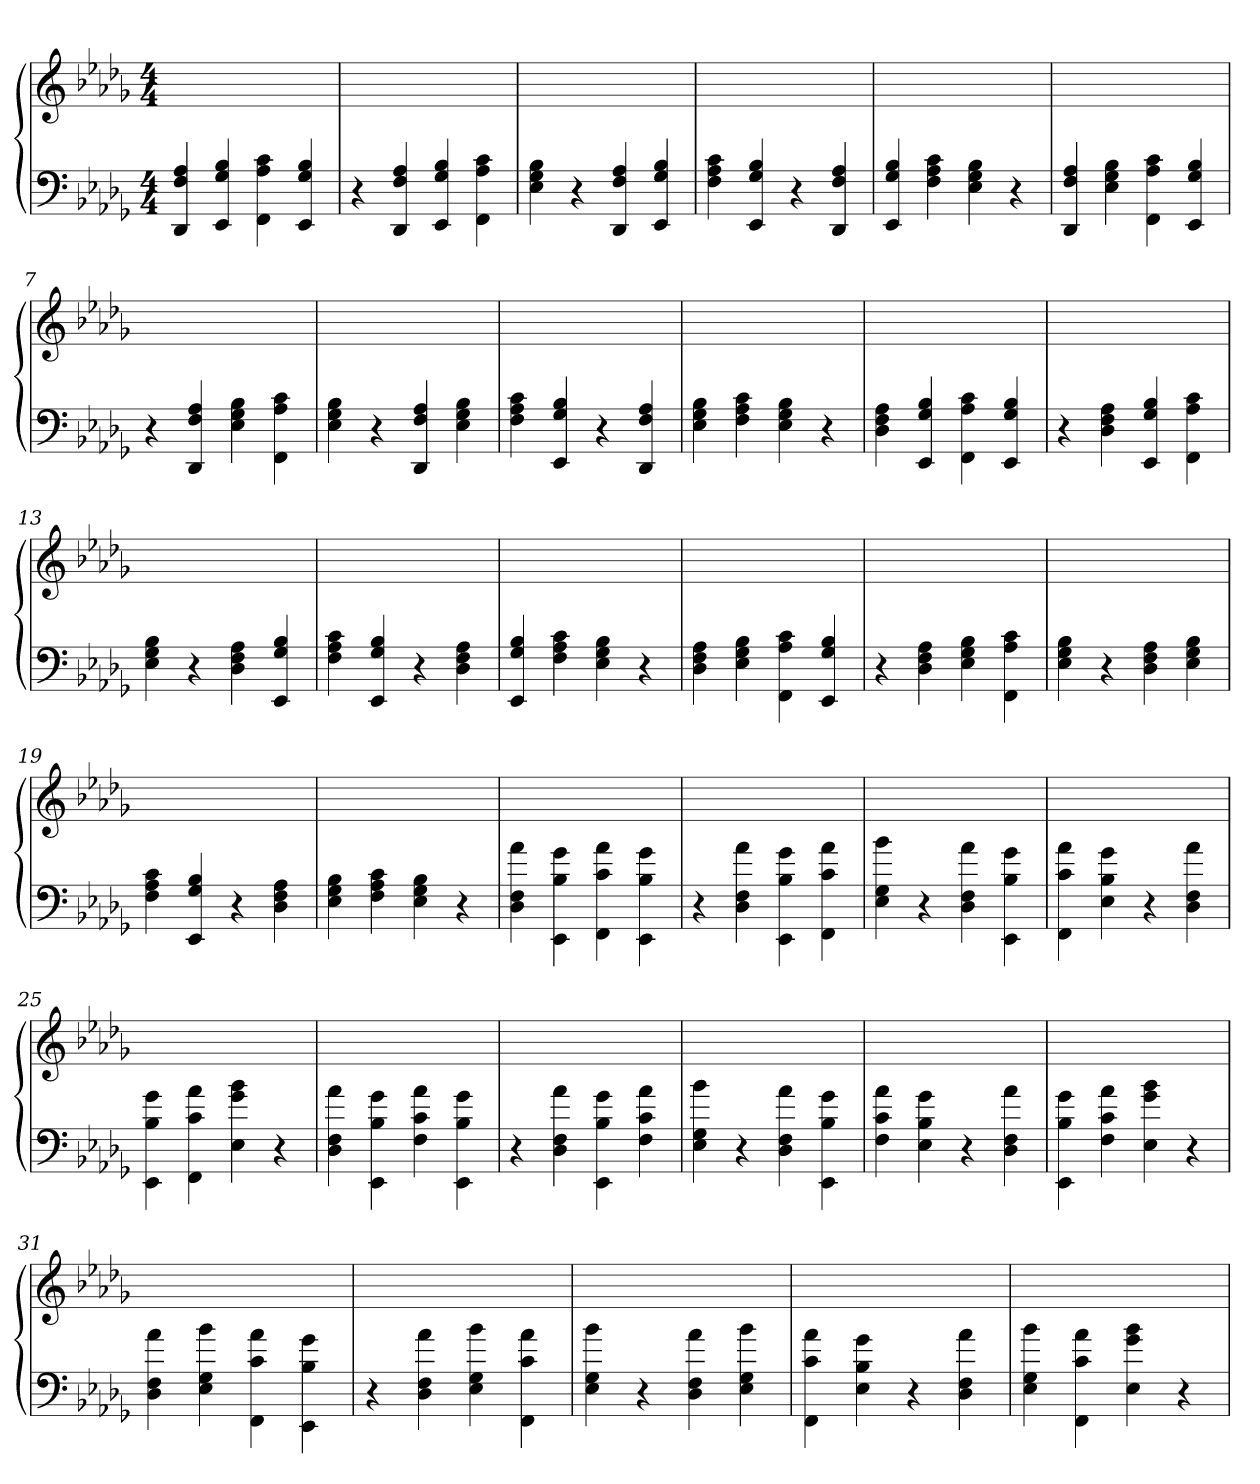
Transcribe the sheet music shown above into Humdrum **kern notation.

**kern	**kern
*part2	*part1
*staff2	*staff1
*clefF4	*clefG2
*k[b-e-a-d-g-]	*k[b-e-a-d-g-]
*D-:	*D-:
*M4/4	*M4/4
*MM60	*MM60
=1	=1
4DD- 4F 4A-	1ryy
4EE- 4G- 4B-	.
4FF 4A- 4c	.
4EE- 4G- 4B-	.
=2	=2
4r	1ryy
4DD- 4F 4A-	.
4EE- 4G- 4B-	.
4FF 4A- 4c	.
=3	=3
4E- 4G- 4B-	1ryy
4r	.
4DD- 4F 4A-	.
4EE- 4G- 4B-	.
=4	=4
4F 4A- 4c	1ryy
4EE- 4G- 4B-	.
4r	.
4DD- 4F 4A-	.
=5	=5
4EE- 4G- 4B-	1ryy
4F 4A- 4c	.
4E- 4G- 4B-	.
4r	.
=6	=6
4DD- 4F 4A-	1ryy
4E- 4G- 4B-	.
4FF 4A- 4c	.
4EE- 4G- 4B-	.
=7	=7
4r	1ryy
4DD- 4F 4A-	.
4E- 4G- 4B-	.
4FF 4A- 4c	.
=8	=8
4E- 4G- 4B-	1ryy
4r	.
4DD- 4F 4A-	.
4E- 4G- 4B-	.
=9	=9
4F 4A- 4c	1ryy
4EE- 4G- 4B-	.
4r	.
4DD- 4F 4A-	.
=10	=10
4E- 4G- 4B-	1ryy
4F 4A- 4c	.
4E- 4G- 4B-	.
4r	.
=11	=11
4D- 4F 4A-	1ryy
4EE- 4G- 4B-	.
4FF 4A- 4c	.
4EE- 4G- 4B-	.
=12	=12
4r	1ryy
4D- 4F 4A-	.
4EE- 4G- 4B-	.
4FF 4A- 4c	.
=13	=13
4E- 4G- 4B-	1ryy
4r	.
4D- 4F 4A-	.
4EE- 4G- 4B-	.
=14	=14
4F 4A- 4c	1ryy
4EE- 4G- 4B-	.
4r	.
4D- 4F 4A-	.
=15	=15
4EE- 4G- 4B-	1ryy
4F 4A- 4c	.
4E- 4G- 4B-	.
4r	.
=16	=16
4D- 4F 4A-	1ryy
4E- 4G- 4B-	.
4FF 4A- 4c	.
4EE- 4G- 4B-	.
=17	=17
4r	1ryy
4D- 4F 4A-	.
4E- 4G- 4B-	.
4FF 4A- 4c	.
=18	=18
4E- 4G- 4B-	1ryy
4r	.
4D- 4F 4A-	.
4E- 4G- 4B-	.
=19	=19
4F 4A- 4c	1ryy
4EE- 4G- 4B-	.
4r	.
4D- 4F 4A-	.
=20	=20
4E- 4G- 4B-	1ryy
4F 4A- 4c	.
4E- 4G- 4B-	.
4r	.
=21	=21
4D- 4F 4a-	1ryy
4EE- 4B- 4g-	.
4FF 4c 4a-	.
4EE- 4B- 4g-	.
=22	=22
4r	1ryy
4D- 4F 4a-	.
4EE- 4B- 4g-	.
4FF 4c 4a-	.
=23	=23
4E- 4G- 4b-	1ryy
4r	.
4D- 4F 4a-	.
4EE- 4B- 4g-	.
=24	=24
4FF 4c 4a-	1ryy
4E- 4B- 4g-	.
4r	.
4D- 4F 4a-	.
=25	=25
4EE- 4B- 4g-	1ryy
4FF 4c 4a-	.
4E- 4g- 4b-	.
4r	.
=26	=26
4D- 4F 4a-	1ryy
4EE- 4B- 4g-	.
4F 4c 4a-	.
4EE- 4B- 4g-	.
=27	=27
4r	1ryy
4D- 4F 4a-	.
4EE- 4B- 4g-	.
4F 4c 4a-	.
=28	=28
4E- 4G- 4b-	1ryy
4r	.
4D- 4F 4a-	.
4EE- 4B- 4g-	.
=29	=29
4F 4c 4a-	1ryy
4E- 4B- 4g-	.
4r	.
4D- 4F 4a-	.
=30	=30
4EE- 4B- 4g-	1ryy
4F 4c 4a-	.
4E- 4g- 4b-	.
4r	.
=31	=31
4D- 4F 4a-	1ryy
4E- 4G- 4b-	.
4FF 4c 4a-	.
4EE- 4B- 4g-	.
=32	=32
4r	1ryy
4D- 4F 4a-	.
4E- 4G- 4b-	.
4FF 4c 4a-	.
=33	=33
4E- 4G- 4b-	1ryy
4r	.
4D- 4F 4a-	.
4E- 4G- 4b-	.
=34	=34
4FF 4c 4a-	1ryy
4E- 4B- 4g-	.
4r	.
4D- 4F 4a-	.
=35	=35
4E- 4G- 4b-	1ryy
4FF 4c 4a-	.
4E- 4g- 4b-	.
4r	.
=	=
*-	*-
